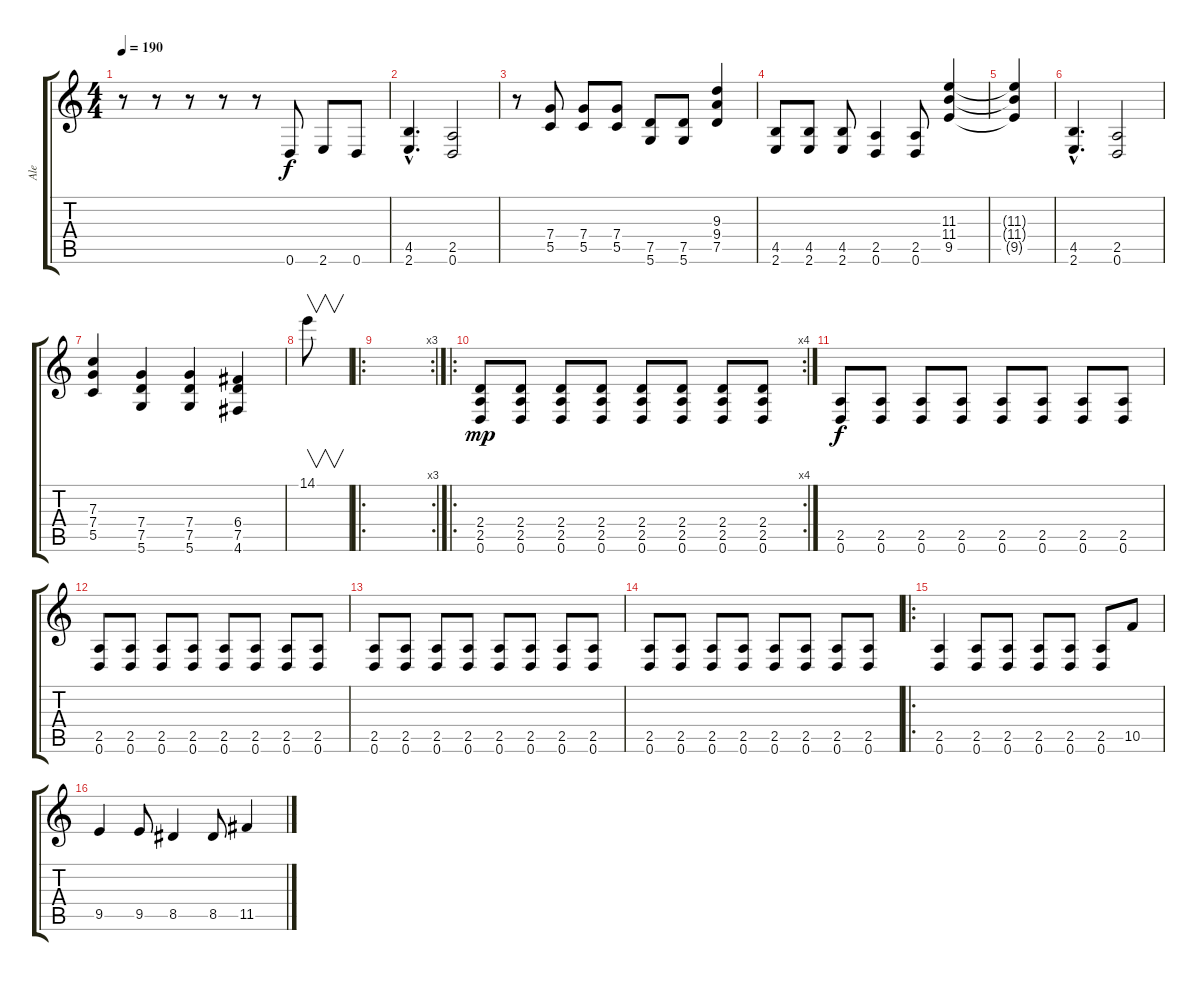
\track ("Ale" "Ale") {instrument overdrivenguitar}
\staff {score tabs}
\tuning (D4 A3 F3 C3 G2 D2) {hide}
\ts (4 4)
\tempo 190
\clef g2
\ks c
r.8{dy f} r.8 r.8 r.8 r.8 0.6.8 2.6.8 0.6.8 |
(4.5{hac} 2.6{hac}).4{d} (2.5 0.6).2 |
r.8 (7.4 5.5).8 (7.4 5.5).8 (7.4 5.5).8 (7.5 5.6).8 (7.5 5.6).8 (9.3 9.4 7.5).4 |
(4.5 2.6).8 (4.5 2.6).8 (4.5 2.6).8 (2.5 0.6).4 (2.5 0.6).8 (11.3 11.4 9.5).4 |
(11.3{t} 11.4{t} 9.5{t}).4 |
(4.5{hac} 2.6{hac}).4{d} (2.5 0.6).2 |
(7.3 7.4 5.5).4 (7.4 7.5 5.6).4 (7.4 7.5 5.6).4 (6.4 7.5 4.6).4 |
14.1.8{v} |
\ro
\rc 3
|
\ro
\rc 4
(2.4 2.5 0.6).8{dy mp} (2.4 2.5 0.6).8 (2.4 2.5 0.6).8 (2.4 2.5 0.6).8 (2.4 2.5 0.6).8 (2.4 2.5 0.6).8 (2.4 2.5 0.6).8 (2.4 2.5 0.6).8 |
(2.5 0.6).8{dy f} (2.5 0.6).8 (2.5 0.6).8 (2.5 0.6).8 (2.5 0.6).8 (2.5 0.6).8 (2.5 0.6).8 (2.5 0.6).8 |
(2.5 0.6).8 (2.5 0.6).8 (2.5 0.6).8 (2.5 0.6).8 (2.5 0.6).8 (2.5 0.6).8 (2.5 0.6).8 (2.5 0.6).8 |
(2.5 0.6).8 (2.5 0.6).8 (2.5 0.6).8 (2.5 0.6).8 (2.5 0.6).8 (2.5 0.6).8 (2.5 0.6).8 (2.5 0.6).8 |
(2.5 0.6).8 (2.5 0.6).8 (2.5 0.6).8 (2.5 0.6).8 (2.5 0.6).8 (2.5 0.6).8 (2.5 0.6).8 (2.5 0.6).8 |
\ro
(2.5 0.6).4 (2.5 0.6).8 (2.5 0.6).8 (2.5 0.6).8 (2.5 0.6).8 (2.5 0.6).8 10.5.8 |
9.5.4 9.5.8 8.5.4 8.5.8 11.5.4
